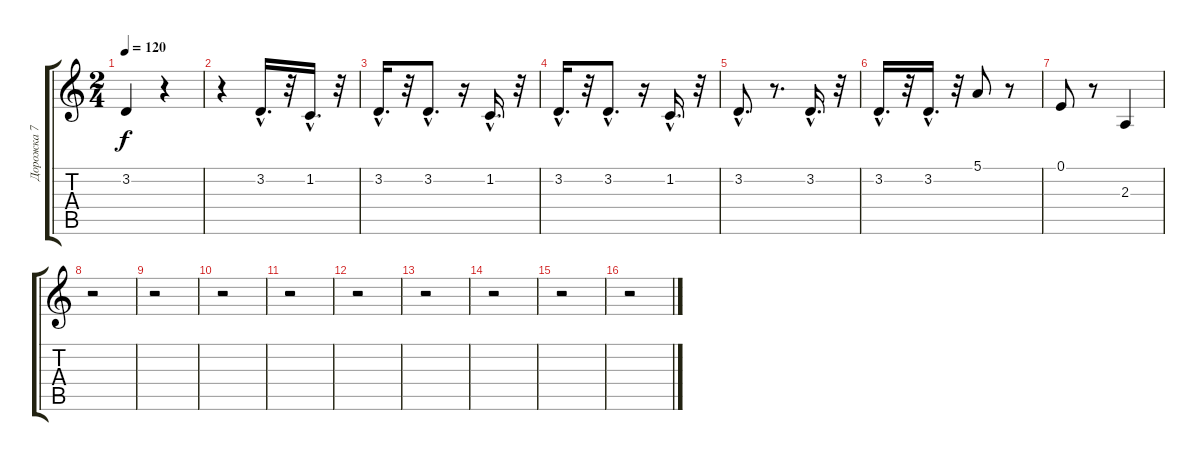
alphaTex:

\track ("Дорожка 7" "Дорожка 7") {instrument pad4choir}
\staff {score tabs}
\tuning (E4 B3 G3 D3 A2 D2) {hide}
\ts (2 4)
\tempo 120
\clef g2
\ks c
3.2.4{dy f} r.4 |
r.4 3.2{hac}.16{d} r.32 1.2{hac}.16{d} r.32 |
3.2{hac}.16{d} r.32 3.2{hac}.8{d} r.16 1.2{hac}.16{d} r.32 |
3.2{hac}.16{d} r.32 3.2{hac}.8{d} r.16 1.2{hac}.16{d} r.32 |
3.2{hac}.8{d} r.8{d} 3.2{hac}.16{d} r.32 |
3.2{hac}.16{d} r.32 3.2{hac}.16{d} r.32 5.1.8 r.8 |
0.1.8 r.8 2.3.4 |
r.2 |
r.2 |
r.2 |
r.2 |
r.2 |
r.2 |
r.2 |
r.2 |
r.2
